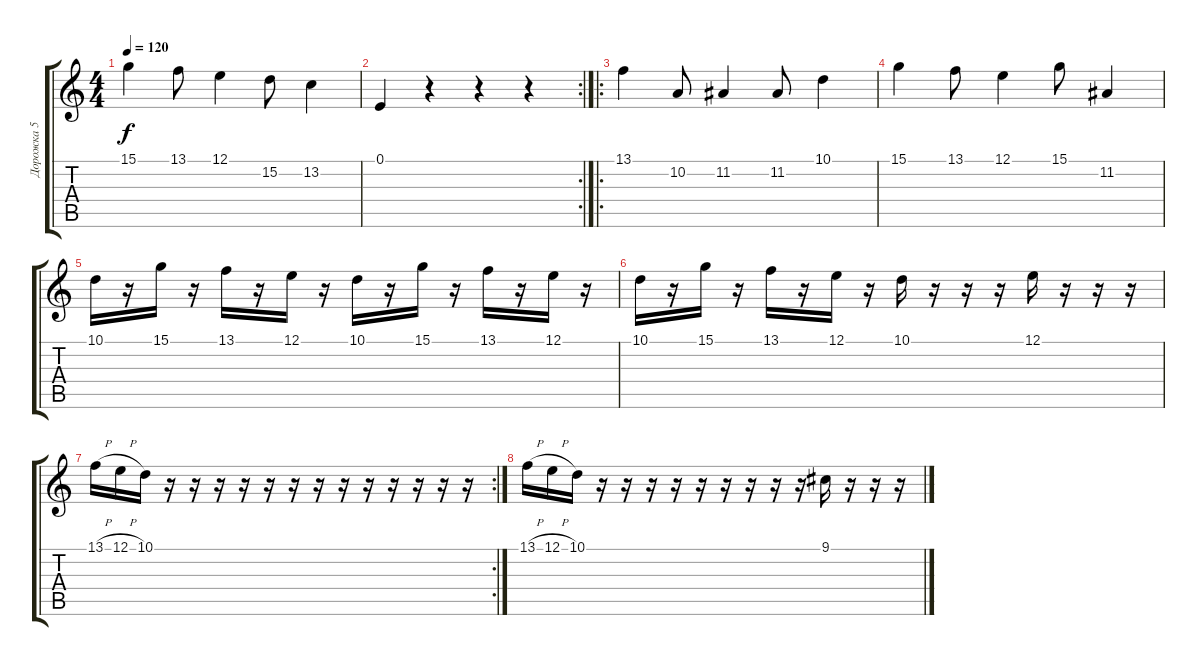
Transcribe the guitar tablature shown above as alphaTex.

\track ("Дорожка 5" "Дорожка 5") {instrument pad2warm}
\staff {score tabs}
\tuning (E4 B3 G3 D3 A2 E2) {hide}
\ts (4 4)
\tempo 120
\clef g2
\ks c
15.1.4{dy f} 13.1.8 12.1.4 15.2.8 13.2.4 |
\rc 2
0.1.4 r.4 r.4 r.4 |
\ro
13.1.4 10.2.8 11.2.4 11.2.8 10.1.4 |
15.1.4 13.1.8 12.1.4 15.1.8 11.2.4 |
10.1.16 r.16 15.1.16 r.16 13.1.16 r.16 12.1.16 r.16 10.1.16 r.16 15.1.16 r.16 13.1.16 r.16 12.1.16 r.16 |
10.1.16 r.16 15.1.16 r.16 13.1.16 r.16 12.1.16 r.16 10.1.16 r.16 r.16 r.16 12.1.16 r.16 r.16 r.16 |
\rc 2
13.1{h}.16 12.1{h}.16 10.1.16 r.16 r.16 r.16 r.16 r.16 r.16 r.16 r.16 r.16 r.16 r.16 r.16 r.16 |
13.1{h}.16 12.1{h}.16 10.1.16 r.16 r.16 r.16 r.16 r.16 r.16 r.16 r.16 r.16 9.1.16 r.16 r.16 r.16
